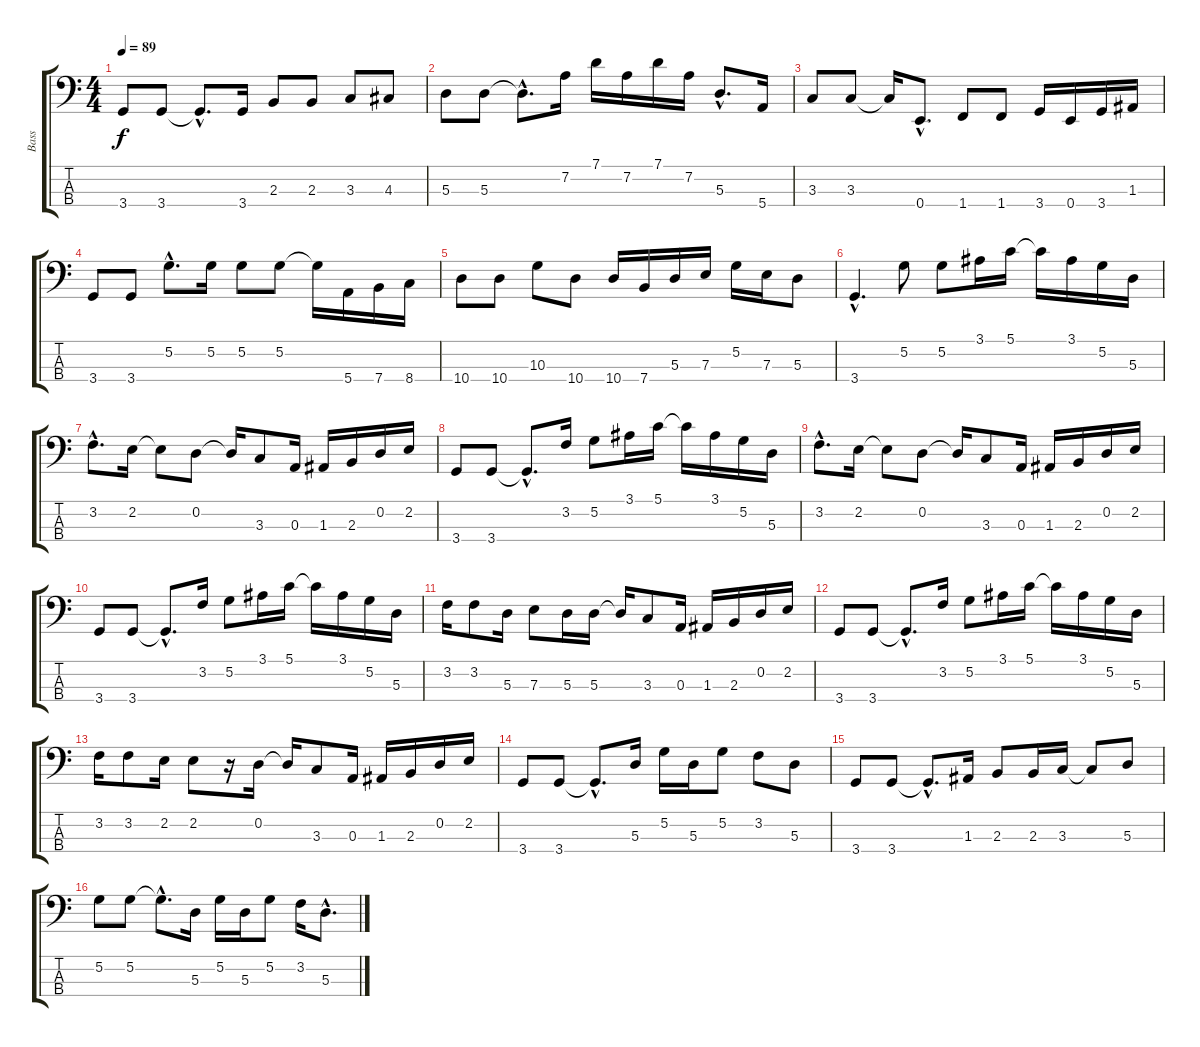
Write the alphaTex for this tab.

\track ("Bass" "Bass") {instrument electricbassfinger}
\staff {score tabs}
\tuning (G2 D2 A1 E1) {hide}
\ts (4 4)
\tempo 89
\clef f4
\ks c
3.4.8{dy f} 3.4.8 3.4{hac t}.8{d} 3.4.16 2.3.8 2.3.8 3.3.8 4.3.8 |
5.3.8 5.3.8 5.3{hac t}.8{d} 7.2.16 7.1.16 7.2.16 7.1.16 7.2.16 5.3{hac}.8{d} 5.4.16 |
3.3.8 3.3.8 3.3{t}.16 0.4{hac}.8{d} 1.4.8 1.4.8 3.4.16 0.4.16 3.4.16 1.3.16 |
3.4.8 3.4.8 5.2{hac}.8{d} 5.2.16 5.2.8 5.2.8 5.2{t}.16 5.4.16 7.4.16 8.4.16 |
10.4.8 10.4.8 10.3.8 10.4.8 10.4.16 7.4.16 5.3.16 7.3.16 5.2.16 7.3.16 5.3.8 |
3.4{hac}.4{d} 5.2.8 5.2.8 3.1.16 5.1.16 5.1{t}.16 3.1.16 5.2.16 5.3.16 |
3.2{hac}.8{d} 2.2.16 2.2{t}.8 0.2.8 0.2{t}.16 3.3.8 0.3.16 1.3.16 2.3.16 0.2.16 2.2.16 |
3.4.8 3.4.8 3.4{hac t}.8{d} 3.2.16 5.2.8 3.1.16 5.1.16 5.1{t}.16 3.1.16 5.2.16 5.3.16 |
3.2{hac}.8{d} 2.2.16 2.2{t}.8 0.2.8 0.2{t}.16 3.3.8 0.3.16 1.3.16 2.3.16 0.2.16 2.2.16 |
3.4.8 3.4.8 3.4{hac t}.8{d} 3.2.16 5.2.8 3.1.16 5.1.16 5.1{t}.16 3.1.16 5.2.16 5.3.16 |
3.2.16 3.2.8 5.3.16 7.3.8 5.3.16 5.3.16 5.3{t}.16 3.3.8 0.3.16 1.3.16 2.3.16 0.2.16 2.2.16 |
3.4.8 3.4.8 3.4{hac t}.8{d} 3.2.16 5.2.8 3.1.16 5.1.16 5.1{t}.16 3.1.16 5.2.16 5.3.16 |
3.2.16 3.2.8 2.2.16 2.2.8 r.16 0.2.16 0.2{t}.16 3.3.8 0.3.16 1.3.16 2.3.16 0.2.16 2.2.16 |
3.4.8 3.4.8 3.4{hac t}.8{d} 5.3.16 5.2.16 5.3.16 5.2.8 3.2.8 5.3.8 |
3.4.8 3.4.8 3.4{hac t}.8{d} 1.3.16 2.3.8 2.3.16 3.3.16 3.3{t}.8 5.3.8 |
5.2.8 5.2.8 5.2{hac t}.8{d} 5.3.16 5.2.16 5.3.16 5.2.8 3.2.16 5.3{hac}.8{d}
